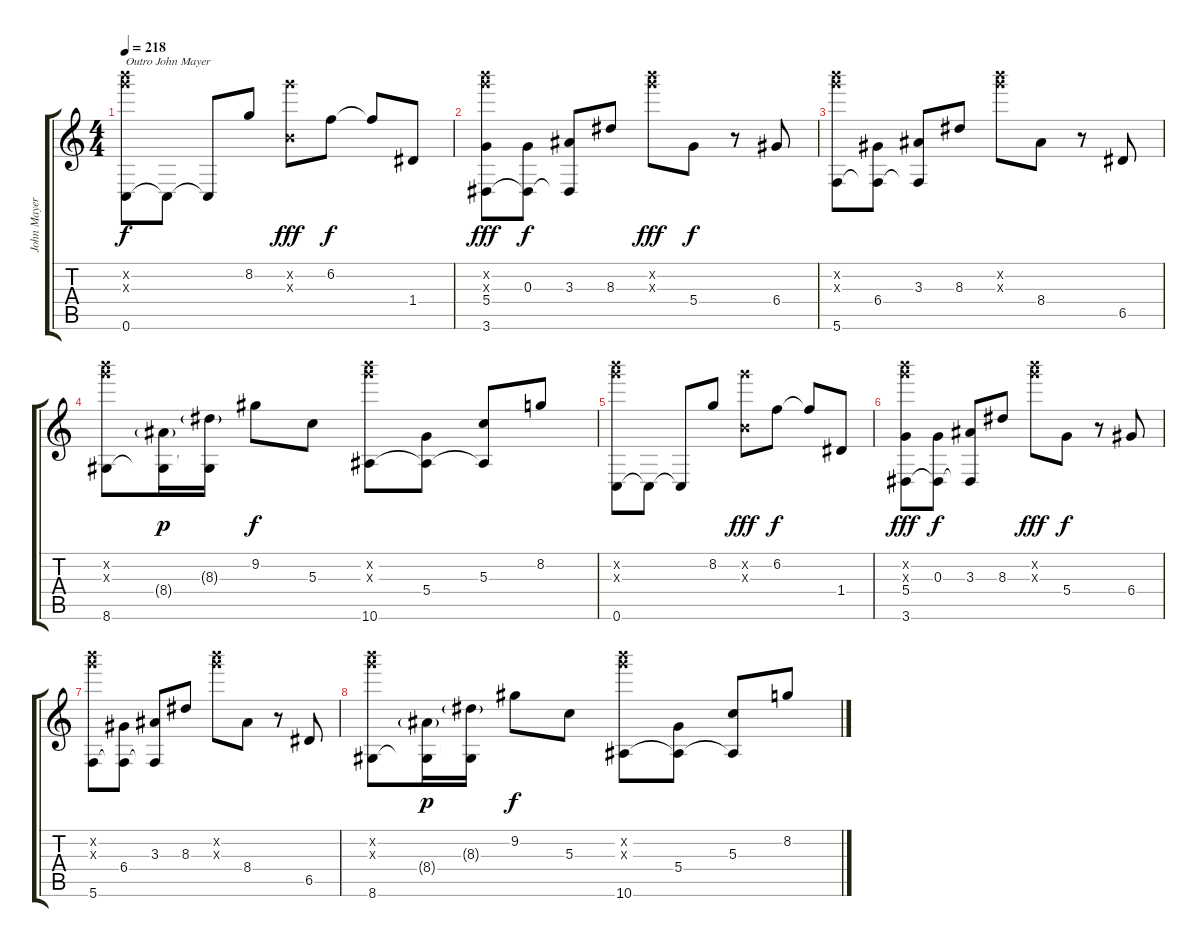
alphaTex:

\track ("John Mayer" "John Mayer") {instrument acousticguitarnylon}
\staff {score tabs}
\tuning (E4 B3 G3 D3 A2 C2) {hide}
\ts (4 4)
\tempo 218
\clef g2
\ks c
(24.2{x} 24.3{x} 0.6).8{txt "Outro John Mayer" dy f} 0.6{t}.8 0.6{t}.8 8.2.8 (0.2{x} 24.3{x}).8{dy fff} 6.2.8{dy f} 6.2{t}.8 1.4.8 |
(24.2{x} 24.3{x} 5.4 3.6).8{dy fff} (0.3 3.6{t}).8{dy f} (3.3 3.6{t}).8 8.3.8 (24.2{x} 24.3{x}).8{dy fff} 5.4.8{dy f} r.8 6.4.8 |
(24.2{x} 24.3{x} 5.6).8 (6.4 5.6{t}).8 (3.3 5.6{t}).8 8.3.8 (24.2{x} 24.3{x}).8 8.4.8 r.8 6.5.8 |
(24.2{x} 24.3{x} 8.6).8 (8.4{g} 8.6{t}).16{dy p} (8.3{g} 8.6{t}).16 9.2.8{dy f} 5.3.8 (24.2{x} 24.3{x} 10.6).8 (5.4 10.6{t}).8 (5.3 10.6{t}).8 8.2.8 |
(24.2{x} 24.3{x} 0.6).8 0.6{t}.8 0.6{t}.8 8.2.8 (0.2{x} 24.3{x}).8{dy fff} 6.2.8{dy f} 6.2{t}.8 1.4.8 |
(24.2{x} 24.3{x} 5.4 3.6).8{dy fff} (0.3 3.6{t}).8{dy f} (3.3 3.6{t}).8 8.3.8 (24.2{x} 24.3{x}).8{dy fff} 5.4.8{dy f} r.8 6.4.8 |
(24.2{x} 24.3{x} 5.6).8 (6.4 5.6{t}).8 (3.3 5.6{t}).8 8.3.8 (24.2{x} 24.3{x}).8 8.4.8 r.8 6.5.8 |
(24.2{x} 24.3{x} 8.6).8 (8.4{g} 8.6{t}).16{dy p} (8.3{g} 8.6{t}).16 9.2.8{dy f} 5.3.8 (24.2{x} 24.3{x} 10.6).8 (5.4 10.6{t}).8 (5.3 10.6{t}).8 8.2.8
